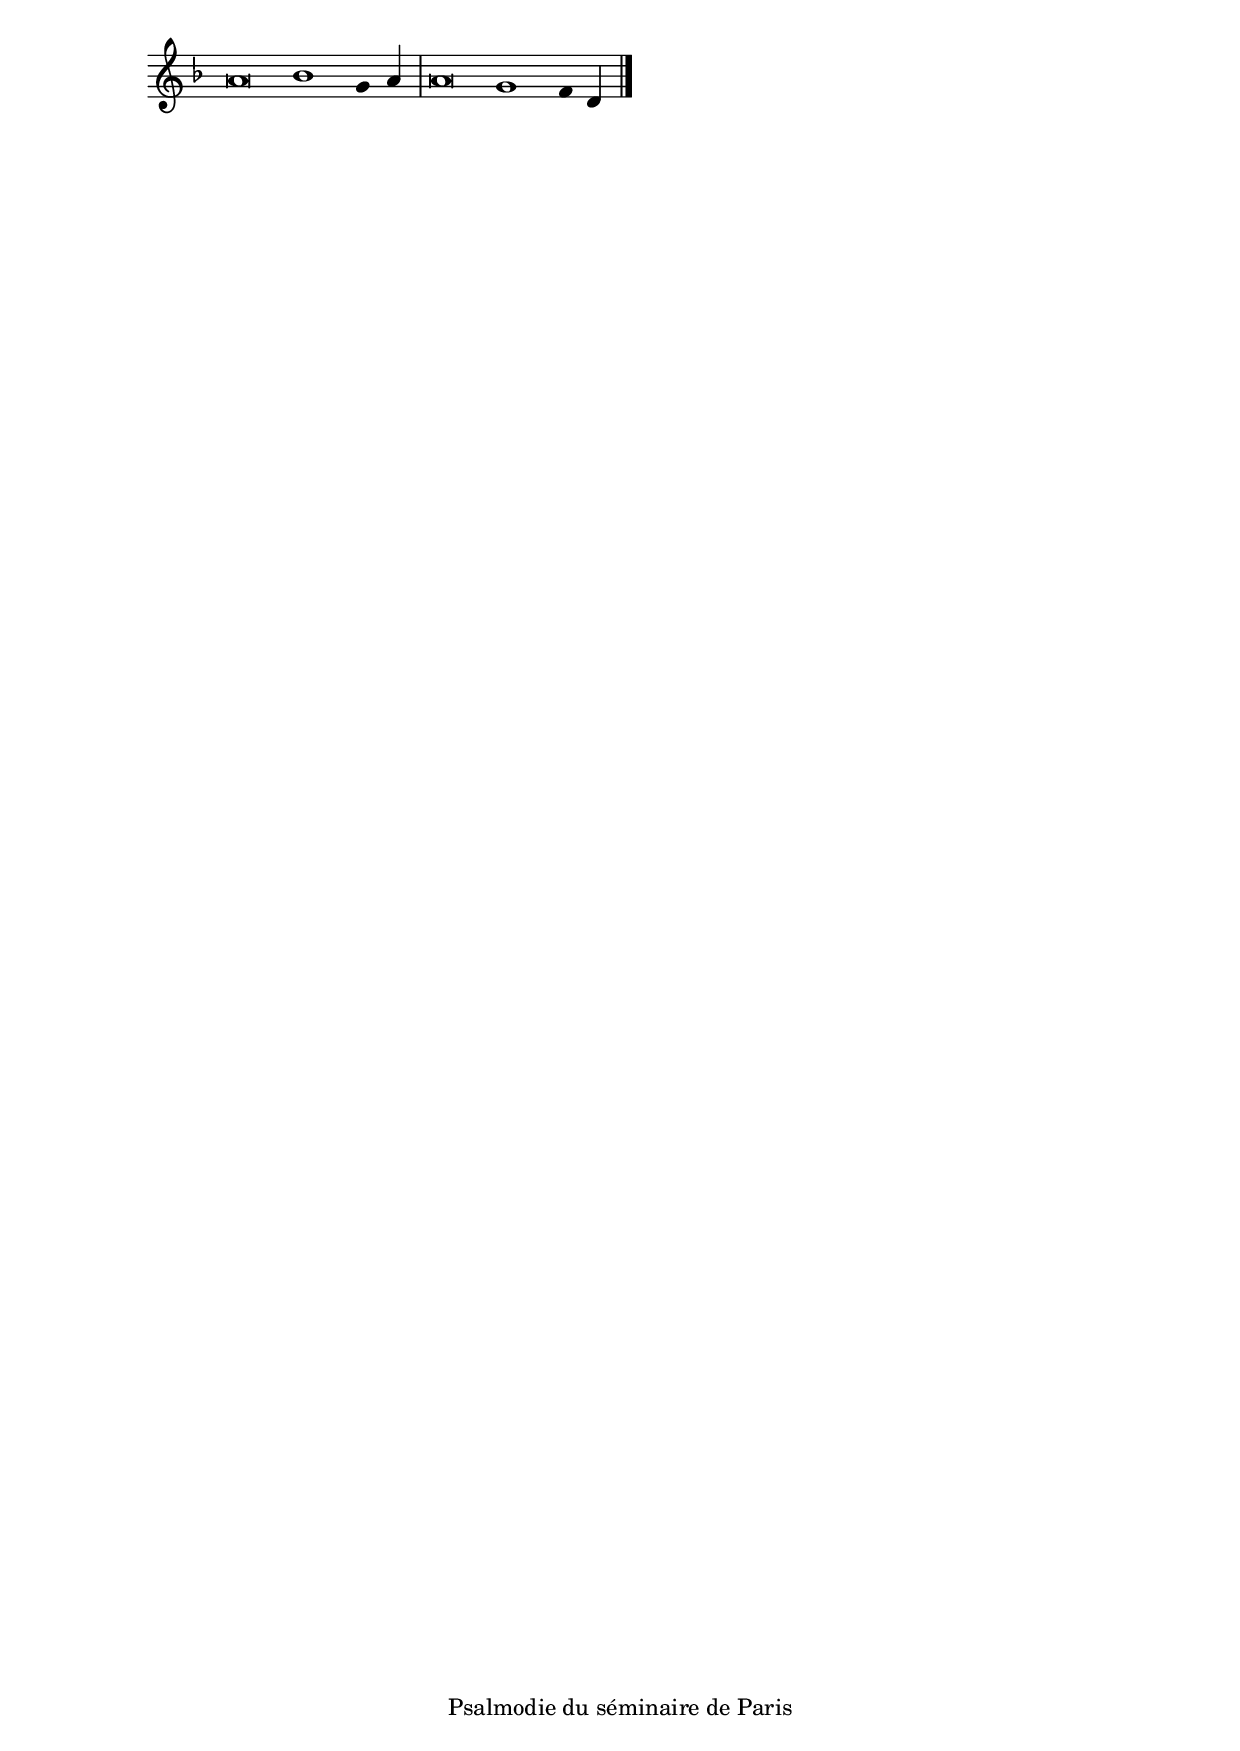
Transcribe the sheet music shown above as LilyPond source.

\version "2.20.0"
\language "italiano"

stemOff = \hide Staff.Stem
stemOn  = \undo \stemOff

\header {
  %title = "Psaume 45"
  %tagline = ##f
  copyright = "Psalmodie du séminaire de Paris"
}

\score {
  \new Staff \with { \remove "Time_signature_engraver" }
  \relative
  {
    \key fa \major
    \cadenzaOn
    \stemOff la'\breve sib1 sol4 \stemOn la4
    \bar "|"
    \stemOff la\breve sol1 fa4 \stemOn re4
    \bar "|."
  }
}